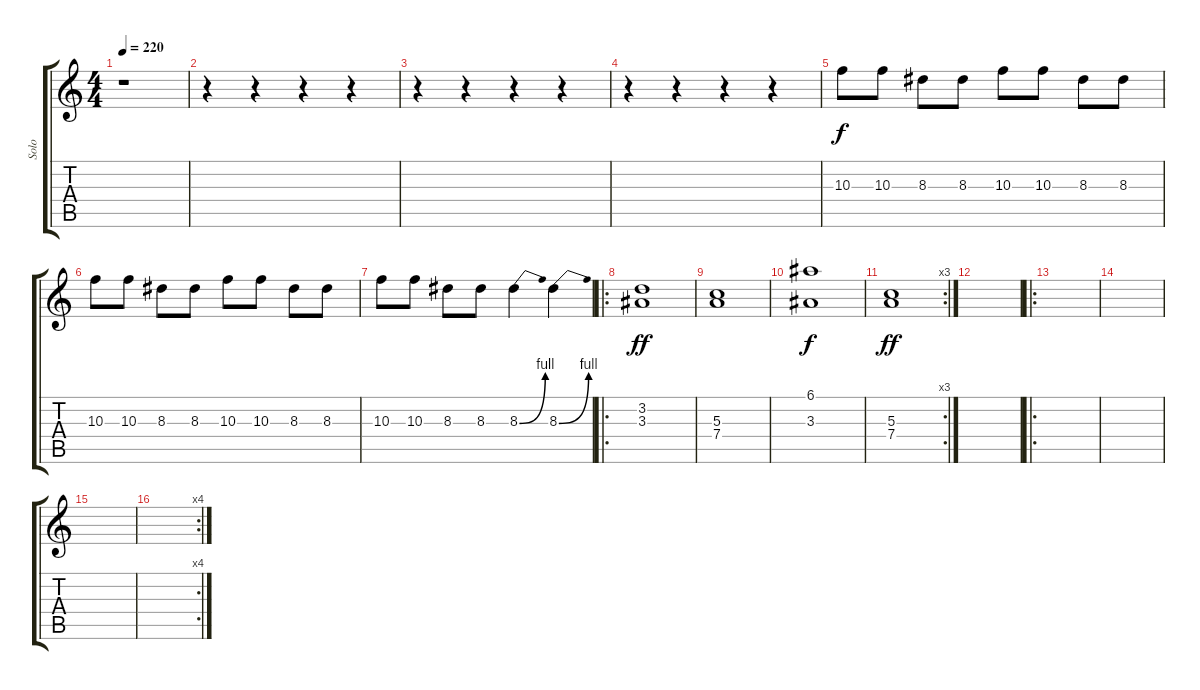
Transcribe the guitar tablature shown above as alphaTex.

\track ("Solo" "Solo") {instrument distortionguitar}
\staff {score tabs}
\tuning (E4 B3 G3 D3 A2 E2) {hide}
\ts (4 4)
\tempo 220
\clef g2
\ks c
r.1{dy f instrument distortionguitar} |
r.4 r.4 r.4 r.4 |
r.4 r.4 r.4 r.4 |
r.4 r.4 r.4 r.4 |
10.3.8 10.3.8 8.3.8 8.3.8 10.3.8 10.3.8 8.3.8 8.3.8 |
10.3.8 10.3.8 8.3.8 8.3.8 10.3.8 10.3.8 8.3.8 8.3.8 |
10.3.8 10.3.8 8.3.8 8.3.8 8.3{be (bend 0 0 60 4)}.4 8.3{be (bend 0 0 60 4)}.4 |
\ro
(3.2 3.3).1{dy ff} |
(5.3 7.4).1 |
(6.1 3.3).1{dy f} |
\rc 3
(5.3 7.4).1{dy ff} |
|
\ro
|
|
|
\rc 4
